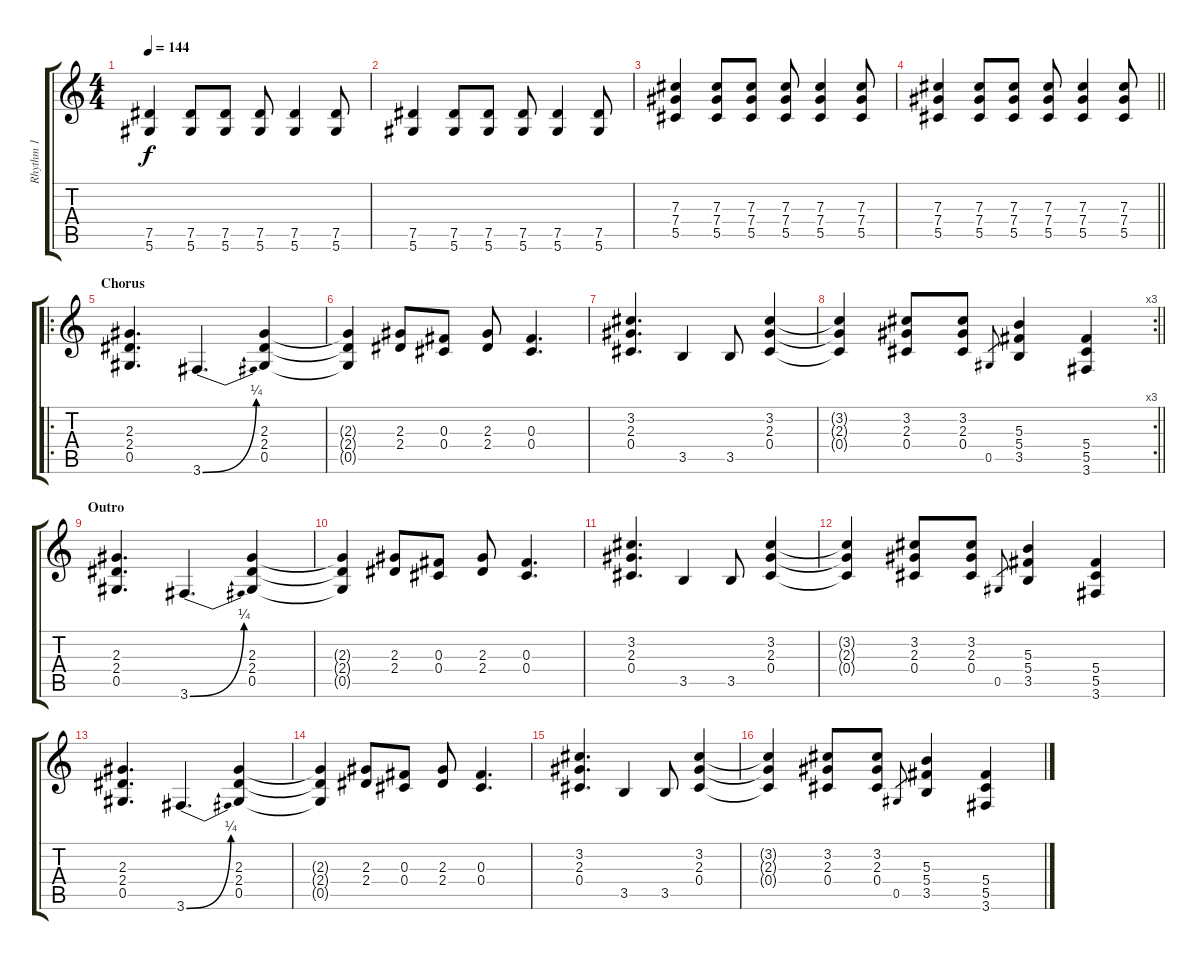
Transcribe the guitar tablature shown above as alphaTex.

\track ("Rhythm 1" "Rhythm 1") {instrument overdrivenguitar}
\staff {score tabs}
\tuning (Eb4 Bb3 Gb3 Db3 Ab2 Eb2) {hide}
\ts (4 4)
\tempo 144
\clef g2
\ks c
(7.5 5.6).4{dy f volume 13} (7.5 5.6).8 (7.5 5.6).8 (7.5 5.6).8 (7.5 5.6).4 (7.5 5.6).8 |
(7.5 5.6).4 (7.5 5.6).8 (7.5 5.6).8 (7.5 5.6).8 (7.5 5.6).4 (7.5 5.6).8 |
(7.3 7.4 5.5).4 (7.3 7.4 5.5).8 (7.3 7.4 5.5).8 (7.3 7.4 5.5).8 (7.3 7.4 5.5).4 (7.3 7.4 5.5).8 |
\barLineRight lightlight
(7.3 7.4 5.5).4 (7.3 7.4 5.5).8 (7.3 7.4 5.5).8 (7.3 7.4 5.5).8 (7.3 7.4 5.5).4 (7.3 7.4 5.5).8 |
\ro
\section ("" "Chorus")
(2.3 2.4 0.5).4{d} 3.6{be (bend 0 0 60 1)}.4{d} (2.3 2.4 0.5).4 |
(2.3{t} 2.4{t} 0.5{t}).4 (2.3 2.4).8 (0.3 0.4).8 (2.3 2.4).8 (0.3 0.4).4{d} |
(3.2 2.3 0.4).4{d} 3.5.4 3.5.8 (3.2 2.3 0.4).4 |
\rc 3
\barLineRight lightlight
(3.2{t} 2.3{t} 0.4{t}).4 (3.2 2.3 0.4).8 (3.2 2.3 0.4).8 0.5.8{gr} (5.3 5.4 3.5).4 (5.4 5.5 3.6).4 |
\section ("" "Outro")
(2.3 2.4 0.5).4{d volume 9} 3.6{be (bend 0 0 60 1)}.4{d} (2.3 2.4 0.5).4 |
(2.3{t} 2.4{t} 0.5{t}).4 (2.3 2.4).8 (0.3 0.4).8 (2.3 2.4).8 (0.3 0.4).4{d} |
(3.2 2.3 0.4).4{d} 3.5.4 3.5.8 (3.2 2.3 0.4).4 |
(3.2{t} 2.3{t} 0.4{t}).4 (3.2 2.3 0.4).8 (3.2 2.3 0.4).8 0.5.8{gr} (5.3 5.4 3.5).4 (5.4 5.5 3.6).4 |
(2.3 2.4 0.5).4{d} 3.6{be (bend 0 0 60 1)}.4{d} (2.3 2.4 0.5).4 |
(2.3{t} 2.4{t} 0.5{t}).4 (2.3 2.4).8 (0.3 0.4).8 (2.3 2.4).8 (0.3 0.4).4{d} |
(3.2 2.3 0.4).4{d} 3.5.4 3.5.8 (3.2 2.3 0.4).4 |
(3.2{t} 2.3{t} 0.4{t}).4 (3.2 2.3 0.4).8 (3.2 2.3 0.4).8 0.5.8{gr} (5.3 5.4 3.5).4 (5.4 5.5 3.6).4
